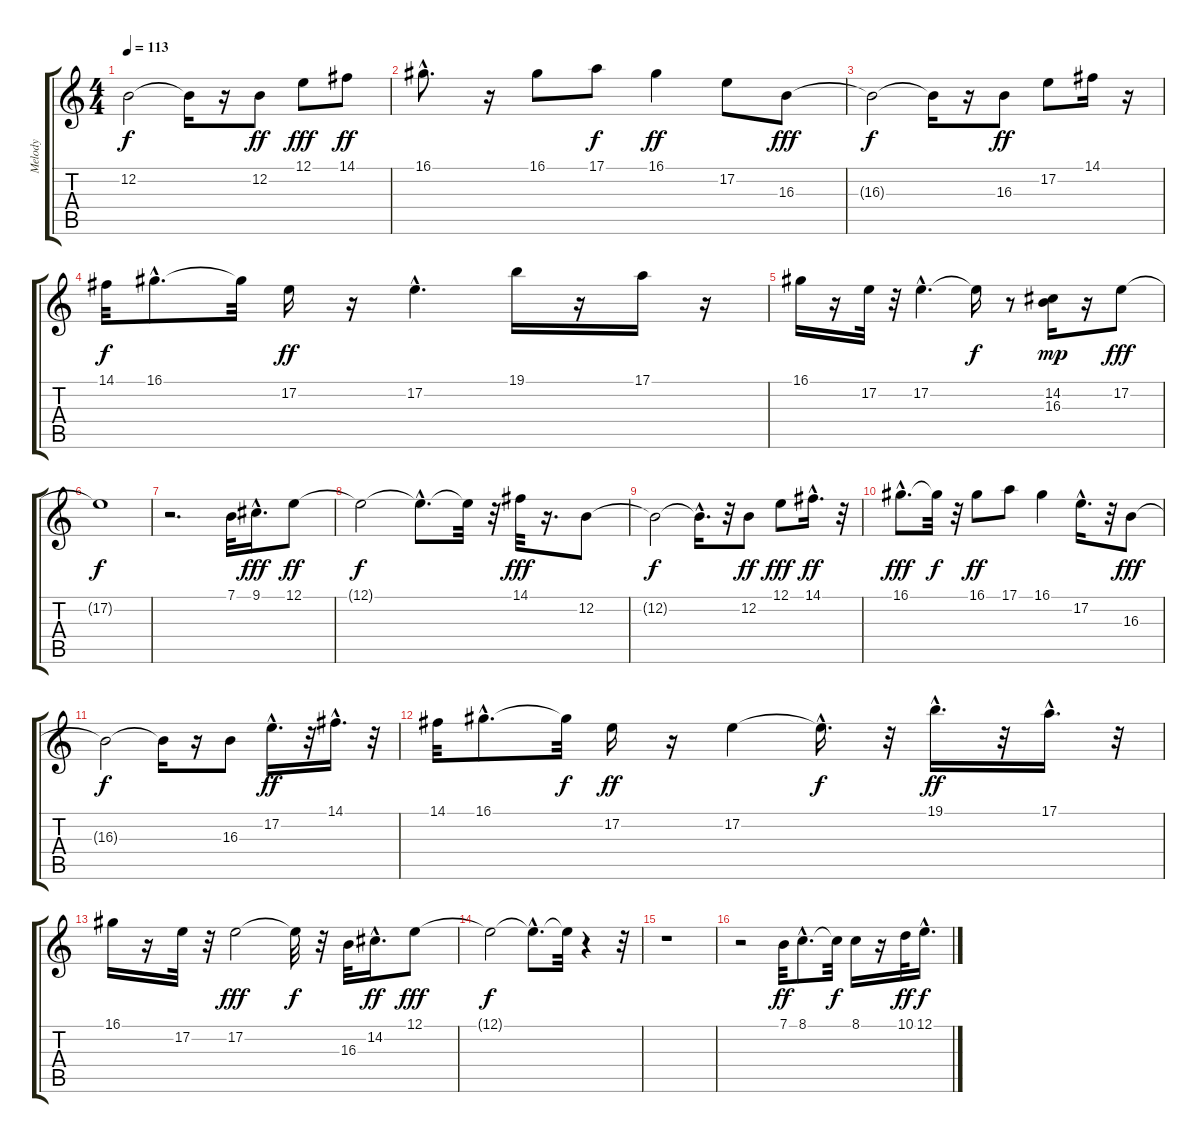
\track ("Melody  " "Melody  ") {instrument stringensemble2}
\staff {score tabs}
\tuning (E4 B3 G3 D3 A2 E2) {hide}
\ts (4 4)
\tempo 113
\clef g2
\ks c
12.2{t}.2{dy f} 12.2{t}.16 r.16 12.2.8{dy ff} 12.1.8{dy fff} 14.1.8{dy ff} |
16.1{hac}.8{d} r.16 16.1.8 17.1.8{dy f} 16.1.4{dy ff} 17.2.8 16.3.8{dy fff} |
16.3{t}.2{dy f} 16.3{t}.16 r.16 16.3.8{dy ff} 17.2.8 14.1.16 r.16 |
14.1.32{dy f} 16.1{hac}.8{d} 16.1{t}.32 17.2.16{dy ff} r.16 17.2{hac}.4{d} 19.1.16 r.16 17.1.16 r.16 |
16.1.16 r.16 17.2.32 r.32 17.2{hac}.4{d} 17.2{t}.16{dy f} r.8 (14.2 16.3).16{dy mp} r.16 17.2.8{dy fff} |
17.2{t}.1{dy f} |
r.2{d} 7.1.32 9.1{hac}.16{d dy fff} 12.1.8{dy ff} |
12.1{t}.2{dy f} 12.1{hac t}.8{d} 12.1{t}.32 r.32 14.1.32{dy fff} r.16{d} 12.2.8 |
12.2{t}.2{dy f} 12.2{hac t}.16{d} r.32 12.2.8{dy ff} 12.1.8{dy fff} 14.1{hac}.16{d dy ff} r.32 |
16.1{hac}.8{d dy fff} 16.1{t}.32{dy f} r.32 16.1.8{dy ff} 17.1.8 16.1.4 17.2{hac}.16{d} r.32 16.3.8{dy fff} |
16.3{t}.2{dy f} 16.3{t}.16 r.16 16.3.8 17.2{hac}.16{d dy ff} r.32 14.1{hac}.16{d} r.32 |
14.1.32 16.1{hac}.8{d} 16.1{t}.32{dy f} 17.2.16{dy ff} r.16 17.2.4 17.2{hac t}.16{d dy f} r.32 19.1{hac}.16{d dy ff} r.32 17.1{hac}.16{d} r.32 |
16.1.16 r.16 17.2.32 r.32 17.2.2{dy fff} 17.2{t}.32{dy f} r.32 16.3.32 14.2{hac}.16{d dy ff} 12.1.8{dy fff} |
12.1{t}.2{dy f} 12.1{hac t}.8{d} 12.1{t}.32 r.4 r.32 |
r.1 |
r.2 7.1.32{dy ff} 8.1{hac}.8{d} 8.1{t}.32{dy f} 8.1.16 r.16 10.1.32{dy ff} 12.1{hac}.16{d dy f}
